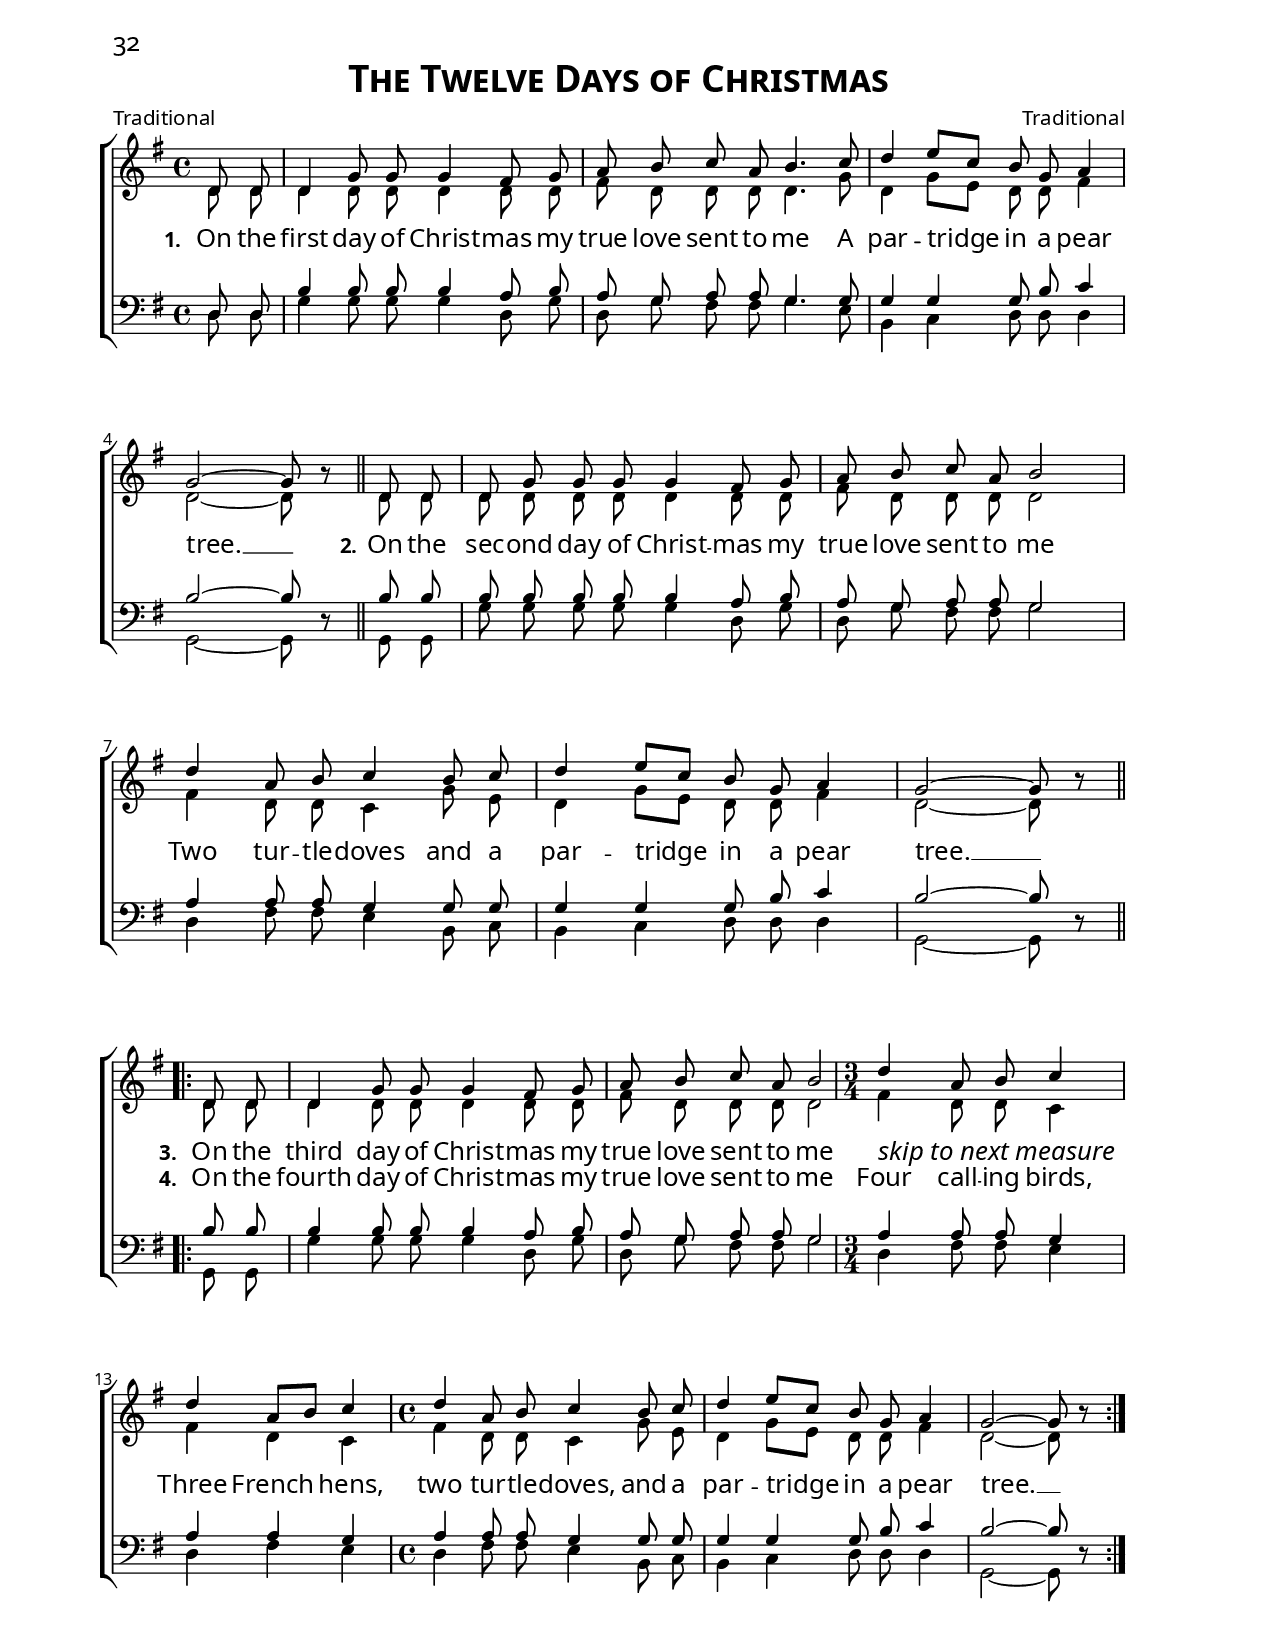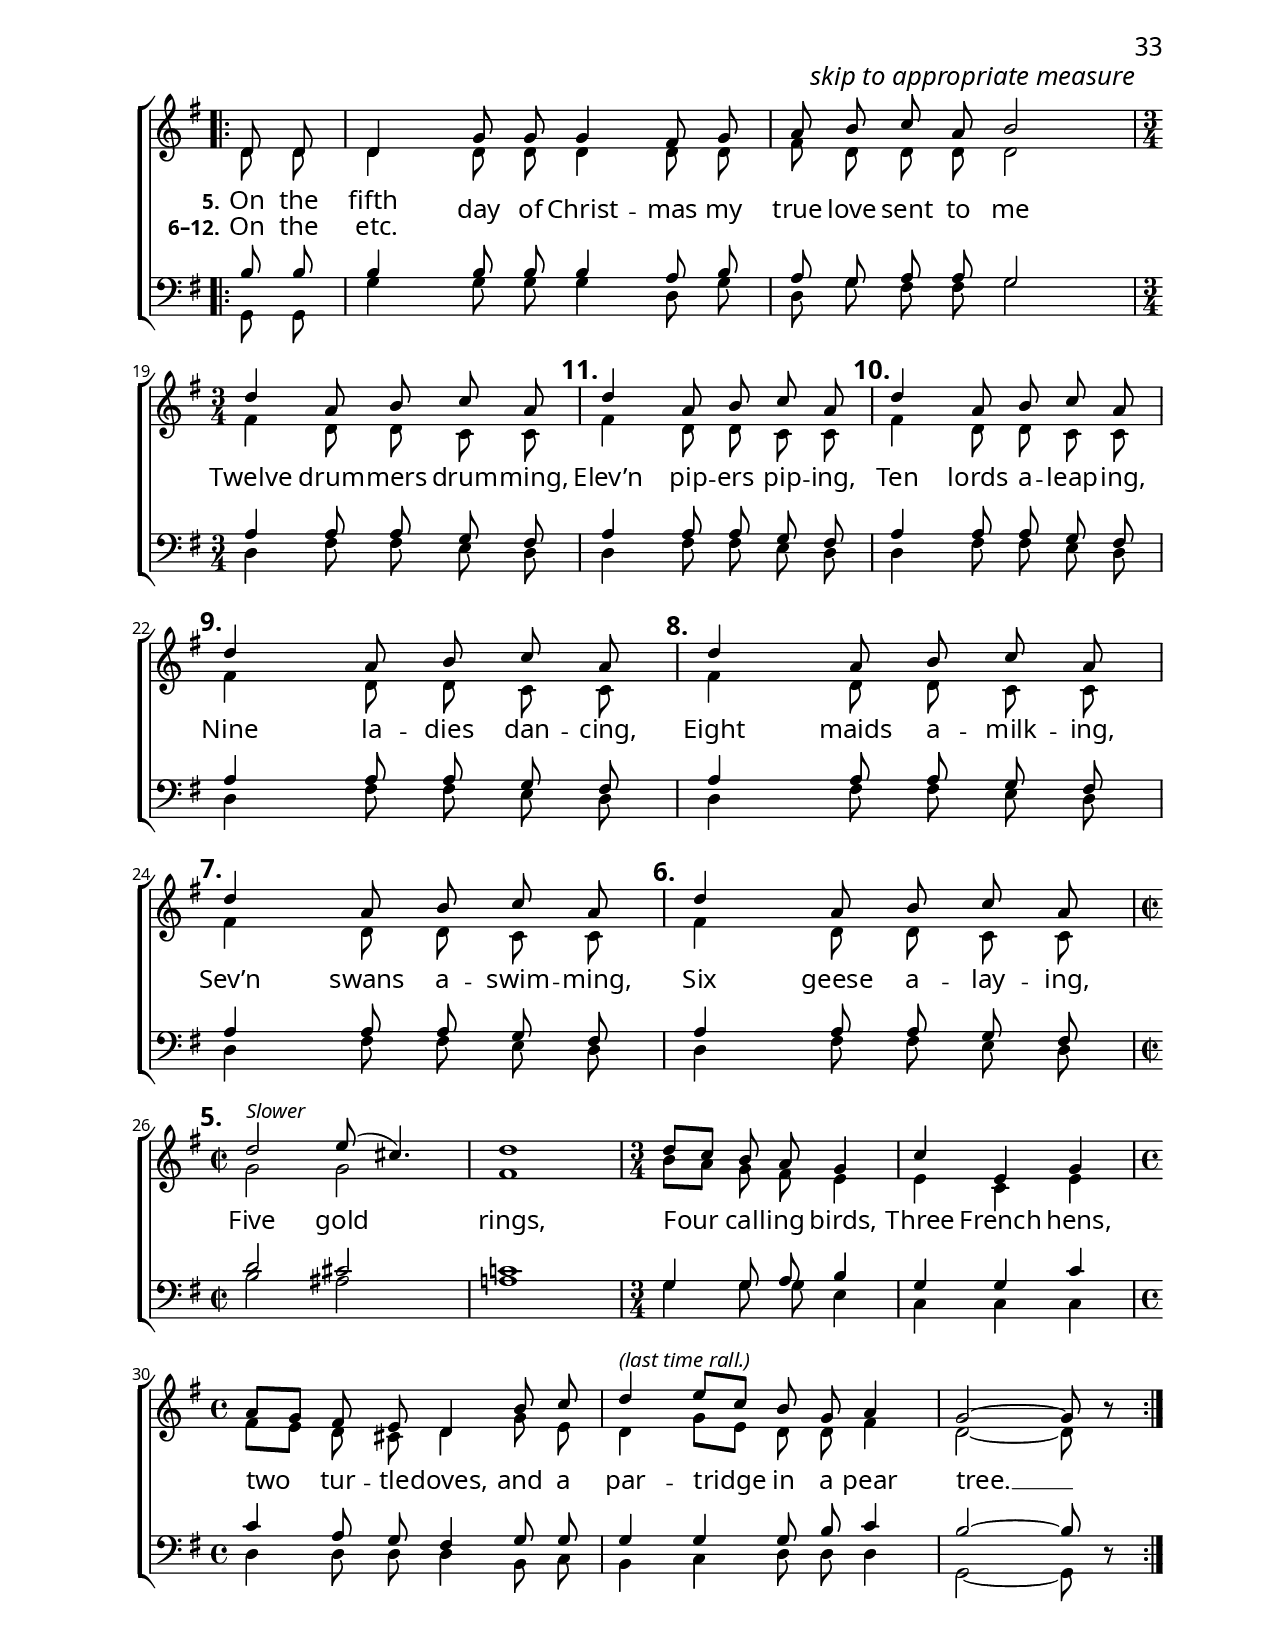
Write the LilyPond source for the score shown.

\version "2.14.2"
\include "util.ly"
#(set-global-staff-size 18) \paper{ #(define fonts (make-pango-font-tree "Garamond Premier Pro" "Garamond Premier Pro" "Garamond Premier Pro" (/ 18 20))) }
\header {
  title = \markup{\override #'(font-name . "Garamond Premier Pro Semibold"){ \abs-fontsize #18 \smallCapsOldStyle"The Twelve Days of Christmas"}}
  poet = \markup\oldStyleNum"Traditional"
  composer = \markup\oldStyleNum"Traditional"
  %arranger = \markup\oldStyleNum"Edited by Benjamin Bloomfield (1984–)"
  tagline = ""
}
\paper {
  %print-all-headers = ##t
  paper-height = 11\in
  paper-width = 8.5\in
  indent = 0\in
  %system-system-spacing = #'((basic-distance . 10) (padding . 0))
  %system-system-spacing =
  %  #'((basic-distance . 0)
  %     (minimum-distance . 0)
  %     (padding . -0.35)
  %     (stretchability . 100))
  ragged-last-bottom = ##f
  ragged-bottom = ##f
  two-sided = ##t
  inner-margin = 1\in
  outer-margin = 0.75\in
  top-margin = 0.26\in
  bottom-margin = 0.25\in
  first-page-number = #32
  print-first-page-number = ##t
  headerLine = ""
  oddHeaderMarkup = \markup\fill-line{
     \override #'(font-name . "Garamond Premier Pro")\abs-fontsize #12.5
     \combine 
        \fill-line{"" \on-the-fly #print-page-number-check-first
        \oldStylePageNum""
        }
        \fill-line{\headerLine}
  }
  evenHeaderMarkup = \markup {
     \override #'(font-name . "Garamond Premier Pro")\abs-fontsize #12.5
     \combine
        \on-the-fly #print-page-number-check-first
        \oldStylePageNum""
        \fill-line{\headerLine}
  }
}
global = {
  \key g \major
  \time 4/4
  \autoBeamOff
  \override DynamicLineSpanner #'staff-padding = #0.0
  \override DynamicLineSpanner #'Y-extent = #'(-1 . 1)
}

sopMusic = \relative c' {
  \partial 4 d8 d |
  d4 g8 g g4 fis8 g |
  a b c a b4. c8 |
  
  d4 e8[ c] b g a4 | \break
  g2~ g8 b\rest \bar "||"
  d,8 d |
  d8 g g g g4 fis8 g |
  
  a b c a b2 | \break
  d4 a8 b c4 b8 c |
  d4 e8[ c] b g a4 |
  g2~g8 b\rest | \break
  
  \repeat volta 2 {
    d,8 d |
    d4 g8 g g4 fis8 g |
    a b c a b2 |
    \time 3/4 d4 a8 b c4 |
    d4 a8[ b] c4 |
    \time 4/4
    
    d4 a8 b c4 b8 c |
    d4 e8[ c] b g a4 |
    g2~g8 b8\rest |
  }
  \break
  
  %5th verse
    \repeat volta 2 {
    \partial 4 d,8 d |
    d4 g8 g g4 fis8 g |
    a b c a b2 | \break
    \once \override Score.RehearsalMark #'break-visibility = #end-of-line-visible
    \once \override Score.RehearsalMark #'self-alignment-X = #RIGHT
    \mark\markup\italic"skip to appropriate measure"

    
    \time 3/4
    d4 a8 b c a |
    \mark\markup\bold"11."
    d4 a8 b c a |
    \mark\markup\bold"10."
    d4 a8 b c a |
    \mark\markup\bold"9."
    d4 a8 b c a |
    \mark\markup\bold"8."
    d4 a8 b c a |
    \mark\markup\bold"7."
    d4 a8 b c a |
    \mark\markup\bold"6."
    d4 a8 b c a |
    \break
    \time 2/2
    \mark\markup\bold"5."    
    d2^\markup\italic"Slower" e8( cis4.) |
    d1 |
    
    \time 3/4 d8[ c] b a g4 |
    c e, g |
    \time 4/4 a8[ g] fis e d4 b'8 c |
    
    d4^\markup\italic"(last time rall.)" e8[ c] b g a4 |
    \partial 4*3 g2~g8 b8\rest
  }
}
sopWords = \lyricmode {
  
}

altoMusic = \relative c' {
  d8 d |
  d4 d8 d d4 d8 d |
  fis d d d d4. g8 |
  
  d4 g8[ e] d d fis4 |
  d2~d8 s |
  d d |
  d d d d d4 d8 d |
  
  fis d d d d2 |
  fis4 d8 d c4 g'8 e |
  d4 g8[ e] d d fis4 |
  d2~d8 s |
  
  d d |
  d4 d8 d d4 d8 d |
  fis d d d d2 |
  fis4 d8 d c4 |
  fis4 d4 c4 |
  
  fis4 d8 d c4 g'8 e |
  d4 g8[ e] d d fis4 |
  d2~d8 s |
  
  
  %new stuff 5th verse
  d8 d |
  d4 d8 d d4 d8 d |
  fis d d d d2 |
  
  \repeat unfold 7 {fis4 d8 d c c |}
  
  g'2 g |
  fis1 |
  
  b8[ a] g fis e4 |
  e c e |
  fis8[ e] d8 cis d4 g8 e |
  d4 g8[ e] d d fis4 |
  d2~d8 s |
}
dropLyrics =
{
    \override LyricText #'extra-offset = #'(0 . -1.4)
    \override LyricHyphen #'extra-offset = #'(0 . -1.4)
    \override LyricExtender #'extra-offset = #'(0 . -1.4)
}

altoWords = \lyricmode {
  \dropLyricsIV
  \set stanza = #"1. "
  On the first day of Christ -- mas my true love sent to me
  A par -- tridge in a pear tree. __
  \set stanza = #"2."
  On the sec -- ond day of Christ -- mas my true love sent to me
  Two tur -- tle -- doves and a par -- tridge in a pear tree. __
  
  \set stanza = #"3. "
  On the third day of Christ -- mas my true love sent to me
  \markup\italic"skip to next measure" _ _ _
  Three French hens,
  two tur -- tle -- doves, and a par -- tridge in a pear tree. __
  
  \set stanza = #"5."
  On the fifth \dropLyrics day of Christ -- mas my true love sent to me \raiseLyrics
  
  Twelve drum -- mers drum -- ming,
  Elev’n pip -- ers pip -- ing,
  Ten lords a -- leap -- ing,
  Nine la -- dies dan -- cing,
  Eight maids a -- milk -- ing,
  Sev’n swans a -- swim -- ming,
  Six geese a -- lay -- ing,
  
  Five gold rings,
  Four call -- ing birds,
  Three French hens,
  two tur -- tle -- doves, and a par -- tridge in a pear tree. __
  

}
altoWordsII = \lyricmode {
  \dropLyricsIV
%\markup\italic
  \repeat unfold 46 \skip1
  \set stanza = #"4. "
  On the fourth day of Christ -- mas my true love sent to me
  Four call -- ing birds,
  %Three French hens,
  %two tur -- tle -- doves, and a par -- tridge in a pear tree. __
  
  \repeat unfold 15 \skip1
  \set stanza = #"6–12."
  On the "etc."
}
altoWordsIII = \lyricmode {
  \set stanza = #"3. "
  \set ignoreMelismata = ##t
}
altoWordsIV = \lyricmode {
  \set stanza = #"4. "
  \set ignoreMelismata = ##t
}
altoWordsV = \lyricmode {
  \set stanza = #"5. "
  \set ignoreMelismata = ##t
}
altoWordsVI = \lyricmode {
  \set stanza = #"6. "
  \set ignoreMelismata = ##t
}
tenorMusic = \relative c {
  d8 d |
  b'4 b8 b b4 a8 b |
  a g a a g4. g8 |
  
  g4 g g8 b c4 |
  b2~ b8 s |
  b8 b |
  b b b b b4 a8 b |
  
  a g a a g2 |
  a4 a8 a g4 g8 g |
  g4 g g8 b c4 |
  b2~ b8 s |
  
  b8 b |
  b4 b8 b b4 a8 b |
  a g a a g2 |
  a4 a8 a g4 |
  a4 a4 g4 |
  
  a4 a8 a g4 g8 g |
  g4 g g8 b c4 |
  b2~b8 s |
  
  
  %5th verse
  b8 b |
  b4 b8 b b4 a8 b |
  a g a a g2 |
  
  \repeat unfold 7 {a4 a8 a g fis |}
  
  d'2 cis |
  c!1 |
  
  g4 g8 a b4 |
  g g c |
  c a8 g fis4 g8 g
  g4 g g8 b c4 |
  b2~b8 s |
}
tenorWords = \lyricmode {

}

bassMusic = \relative c {
  d8 d |
  g4 g8 g g4 d8 g |
  d g fis fis g4. e8 |
  
  b4 c d8 d d4 |
  g,2~g8 d'\rest |
  g,8 g |
  g' g g g g4 d8 g |
  
  d g fis fis g2 |
  d4 fis8 fis e4 b8 c |
  b4 c d8 d d4 |
  g,2~g8 d'\rest |
  
  g,8 g |
  g'4 g8 g g4 d8 g |
  d g fis fis g2 |
  d4 fis8 fis e4 |
  d4 fis4 e4 |
  
  d fis8 fis e4 b8 c |
  b4 c d8 d d4 |
  g,2~ g8 d'\rest |
  
  %5th verse
  g,8 g |
  g'4 g8 g g4 d8 g |
  d g fis fis g2 |
  
  \repeat unfold 7 {d4 fis8 fis e d |}
  
  b'2 ais |
  a!1 |
  
  g4 g8 g e4 |
  c c c |
  d d8 d d4 b8 c |
  b4 c d8 d d4 |
  g,2~ g8 d'\rest |
}
bassWords = \lyricmode {

}

pianoRH = \relative c' {
  
}
pianoLH = \relative c' {
  
}

\score {
  <<
   \new ChoirStaff <<
    \new Staff = women <<
      \new Voice = "sopranos" { \voiceOne << \global \sopMusic >> }
      \new Voice = "altos" { \voiceTwo << \global \altoMusic >> }
    >>
    \new Lyrics \with { alignAboveContext = #"women" \override VerticalAxisGroup #'nonstaff-relatedstaff-spacing = #'((basic-distance . 1))} \lyricsto "sopranos" \sopWords
    \new Lyrics = "altosVI"  \with { alignBelowContext = #"women" } \lyricsto "altos" \altoWordsVI
    \new Lyrics = "altosV"  \with { alignBelowContext = #"women" } \lyricsto "altos" \altoWordsV
    \new Lyrics = "altosIV"  \with { alignBelowContext = #"women" } \lyricsto "altos" \altoWordsIV
    \new Lyrics = "altosIII"  \with { alignBelowContext = #"women" } \lyricsto "altos" \altoWordsIII
    \new Lyrics = "altosII"  \with { alignBelowContext = #"women" } \lyricsto "altos" \altoWordsII
    \new Lyrics = "altos"  \with { alignBelowContext = #"women" } \lyricsto "altos" \altoWords
   \new Staff = men <<
      \clef bass
      \new Voice = "tenors" { \voiceOne << \global \tenorMusic >> }
      \new Voice = "basses" { \voiceTwo << \global \bassMusic >> }
    >>
    \new Lyrics \with { alignAboveContext = #"men" \override VerticalAxisGroup #'nonstaff-relatedstaff-spacing = #'((basic-distance . 1)) } \lyricsto "tenors" \tenorWords
    \new Lyrics \with { alignBelowContext = #"men" \override VerticalAxisGroup #'nonstaff-relatedstaff-spacing = #'((basic-distance . 1)) } \lyricsto "basses" \bassWords
  >>
%    \new PianoStaff << \new Staff { \new Voice { \pianoRH } } \new Staff { \clef "bass" \pianoLH } >>
  >>
  \layout {
  \context {
    \Lyrics
    \override LyricText #'font-size = #2
  }
    \context {
      \Score
      %\override SpacingSpanner #'base-shortest-duration = #(ly:make-moment 1 8)
      %\override SpacingSpanner #'common-shortest-duration = #(ly:make-moment 1 4)
    }
    \context {
      % Remove all empty staves
      % \Staff \RemoveEmptyStaves \override VerticalAxisGroup #'remove-first = ##t
    }
    \context {
      \Lyrics
      \override LyricText #'X-offset = #center-on-word
    }
  }
}

